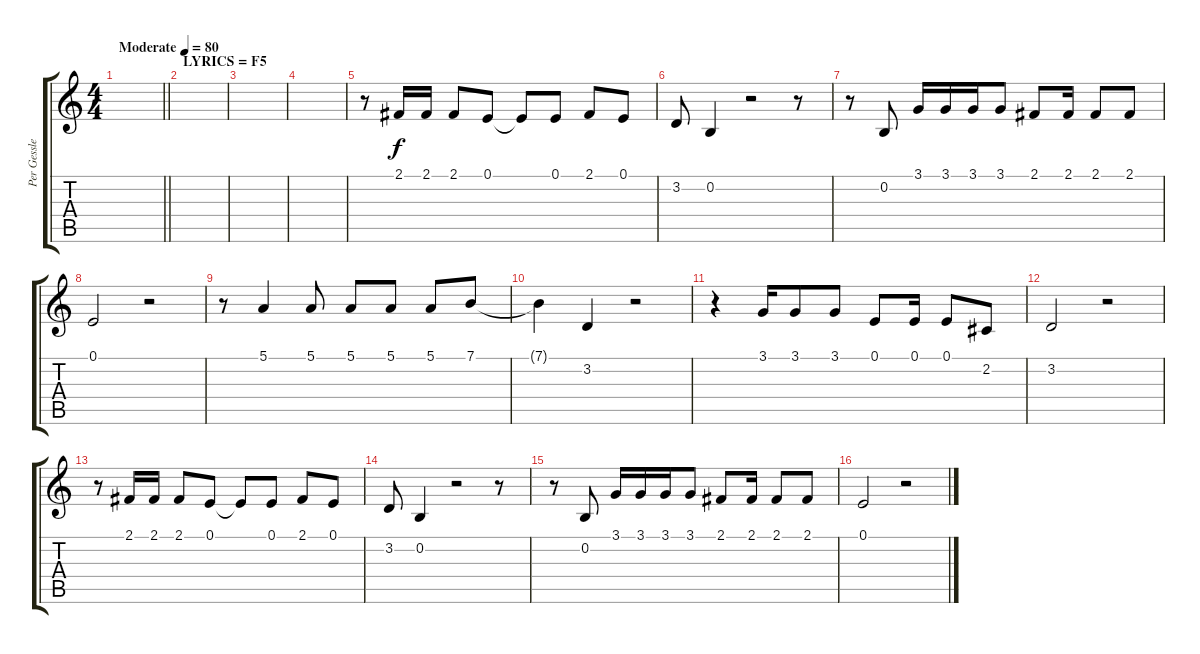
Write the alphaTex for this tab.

\track ("Per Gessle" "Per Gessle") {instrument lead6voice}
\staff {score tabs}
\tuning (E4 B3 G3 D3 A2 E2) {hide}
\ts (4 4)
\tempo (80 "Moderate")
\clef g2
\barLineRight lightlight
\ks c
|
\section ("" "LYRICS = F5")
|
|
|
r.8 2.1.16 2.1.16 2.1.8 0.1.8 0.1{t}.8 0.1.8 2.1.8 0.1.8 |
3.2.8 0.2.4 r.2 r.8 |
r.8 0.2.8 3.1.16 3.1.16 3.1.16 3.1.8 2.1.8 2.1.16 2.1.8 2.1.8 |
0.1.2 r.2 |
r.8 5.1.4 5.1.8 5.1.8 5.1.8 5.1.8 7.1.8 |
7.1{t}.4 3.2.4 r.2 |
r.4 3.1.16 3.1.8 3.1.8 0.1.8 0.1.16 0.1.8 2.2.8 |
3.2.2 r.2 |
r.8 2.1.16 2.1.16 2.1.8 0.1.8 0.1{t}.8 0.1.8 2.1.8 0.1.8 |
3.2.8 0.2.4 r.2 r.8 |
r.8 0.2.8 3.1.16 3.1.16 3.1.16 3.1.8 2.1.8 2.1.16 2.1.8 2.1.8 |
0.1.2 r.2
